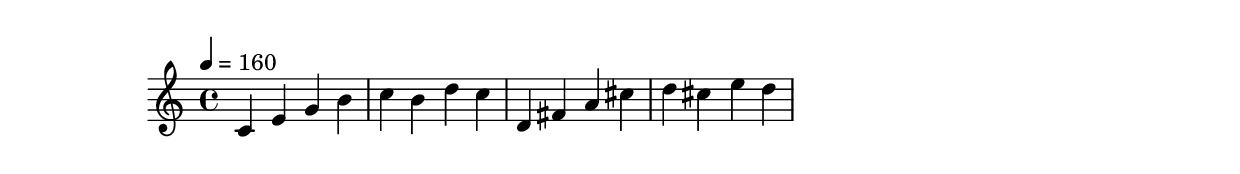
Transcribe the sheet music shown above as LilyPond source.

%% Do not edit this file; it is auto-generated from input/new
%% This file is in the public domain.
\version "2.11.62"

\header {
  texidoces = "
Para cambiar el tempo en la salida MIDI sin
imprimir nada, hacemos invisible la indicación metronómica:

"

  doctitlees = "Cambiar el tempo sin indicación metronómica"

  lsrtags = "staff-notation"
  texidoc = "To change the tempo in MIDI output without printing
anything, make the metronome mark invisible:"

  doctitle = "Changing the tempo without a metronome mark"
} % begin verbatim

\score {
  \new Staff \relative c' {
    \tempo 4 = 160
    c4 e g b
    c4 b d c
    \set Score.tempoHideNote = ##t
    \tempo 4 = 96
    d,4 fis a cis
    d4 cis e d
  }
  \layout { }
  \midi { }
}
